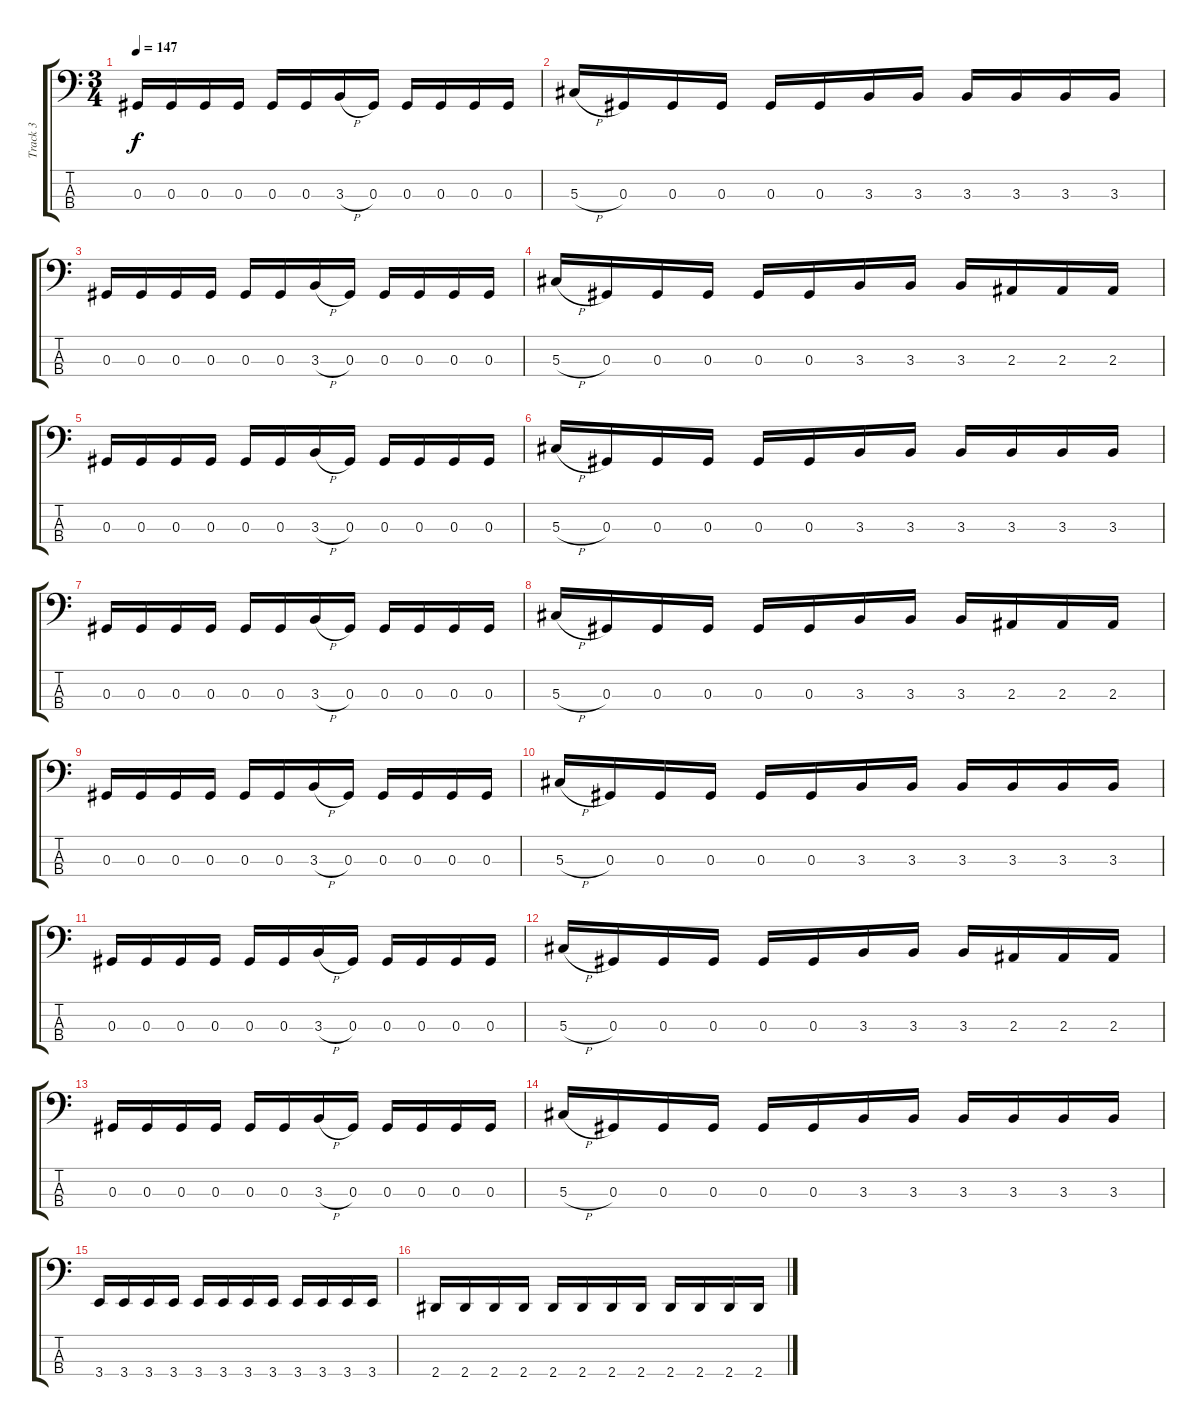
\track ("Track 3" "Track 3") {instrument electricbassfinger}
\staff {score tabs}
\tuning (Gb2 Db2 Ab1 Db1) {hide}
\ts (3 4)
\tempo 147
\clef f4
\ks c
0.3.16{dy f} 0.3.16 0.3.16 0.3.16 0.3.16 0.3.16 3.3{h}.16 0.3.16 0.3.16 0.3.16 0.3.16 0.3.16 |
5.3{h}.16 0.3.16 0.3.16 0.3.16 0.3.16 0.3.16 3.3.16 3.3.16 3.3.16 3.3.16 3.3.16 3.3.16 |
0.3.16 0.3.16 0.3.16 0.3.16 0.3.16 0.3.16 3.3{h}.16 0.3.16 0.3.16 0.3.16 0.3.16 0.3.16 |
5.3{h}.16 0.3.16 0.3.16 0.3.16 0.3.16 0.3.16 3.3.16 3.3.16 3.3.16 2.3.16 2.3.16 2.3.16 |
0.3.16 0.3.16 0.3.16 0.3.16 0.3.16 0.3.16 3.3{h}.16 0.3.16 0.3.16 0.3.16 0.3.16 0.3.16 |
5.3{h}.16 0.3.16 0.3.16 0.3.16 0.3.16 0.3.16 3.3.16 3.3.16 3.3.16 3.3.16 3.3.16 3.3.16 |
0.3.16 0.3.16 0.3.16 0.3.16 0.3.16 0.3.16 3.3{h}.16 0.3.16 0.3.16 0.3.16 0.3.16 0.3.16 |
5.3{h}.16 0.3.16 0.3.16 0.3.16 0.3.16 0.3.16 3.3.16 3.3.16 3.3.16 2.3.16 2.3.16 2.3.16 |
0.3.16 0.3.16 0.3.16 0.3.16 0.3.16 0.3.16 3.3{h}.16 0.3.16 0.3.16 0.3.16 0.3.16 0.3.16 |
5.3{h}.16 0.3.16 0.3.16 0.3.16 0.3.16 0.3.16 3.3.16 3.3.16 3.3.16 3.3.16 3.3.16 3.3.16 |
0.3.16 0.3.16 0.3.16 0.3.16 0.3.16 0.3.16 3.3{h}.16 0.3.16 0.3.16 0.3.16 0.3.16 0.3.16 |
5.3{h}.16 0.3.16 0.3.16 0.3.16 0.3.16 0.3.16 3.3.16 3.3.16 3.3.16 2.3.16 2.3.16 2.3.16 |
0.3.16 0.3.16 0.3.16 0.3.16 0.3.16 0.3.16 3.3{h}.16 0.3.16 0.3.16 0.3.16 0.3.16 0.3.16 |
5.3{h}.16 0.3.16 0.3.16 0.3.16 0.3.16 0.3.16 3.3.16 3.3.16 3.3.16 3.3.16 3.3.16 3.3.16 |
3.4.16 3.4.16 3.4.16 3.4.16 3.4.16 3.4.16 3.4.16 3.4.16 3.4.16 3.4.16 3.4.16 3.4.16 |
2.4.16 2.4.16 2.4.16 2.4.16 2.4.16 2.4.16 2.4.16 2.4.16 2.4.16 2.4.16 2.4.16 2.4.16
